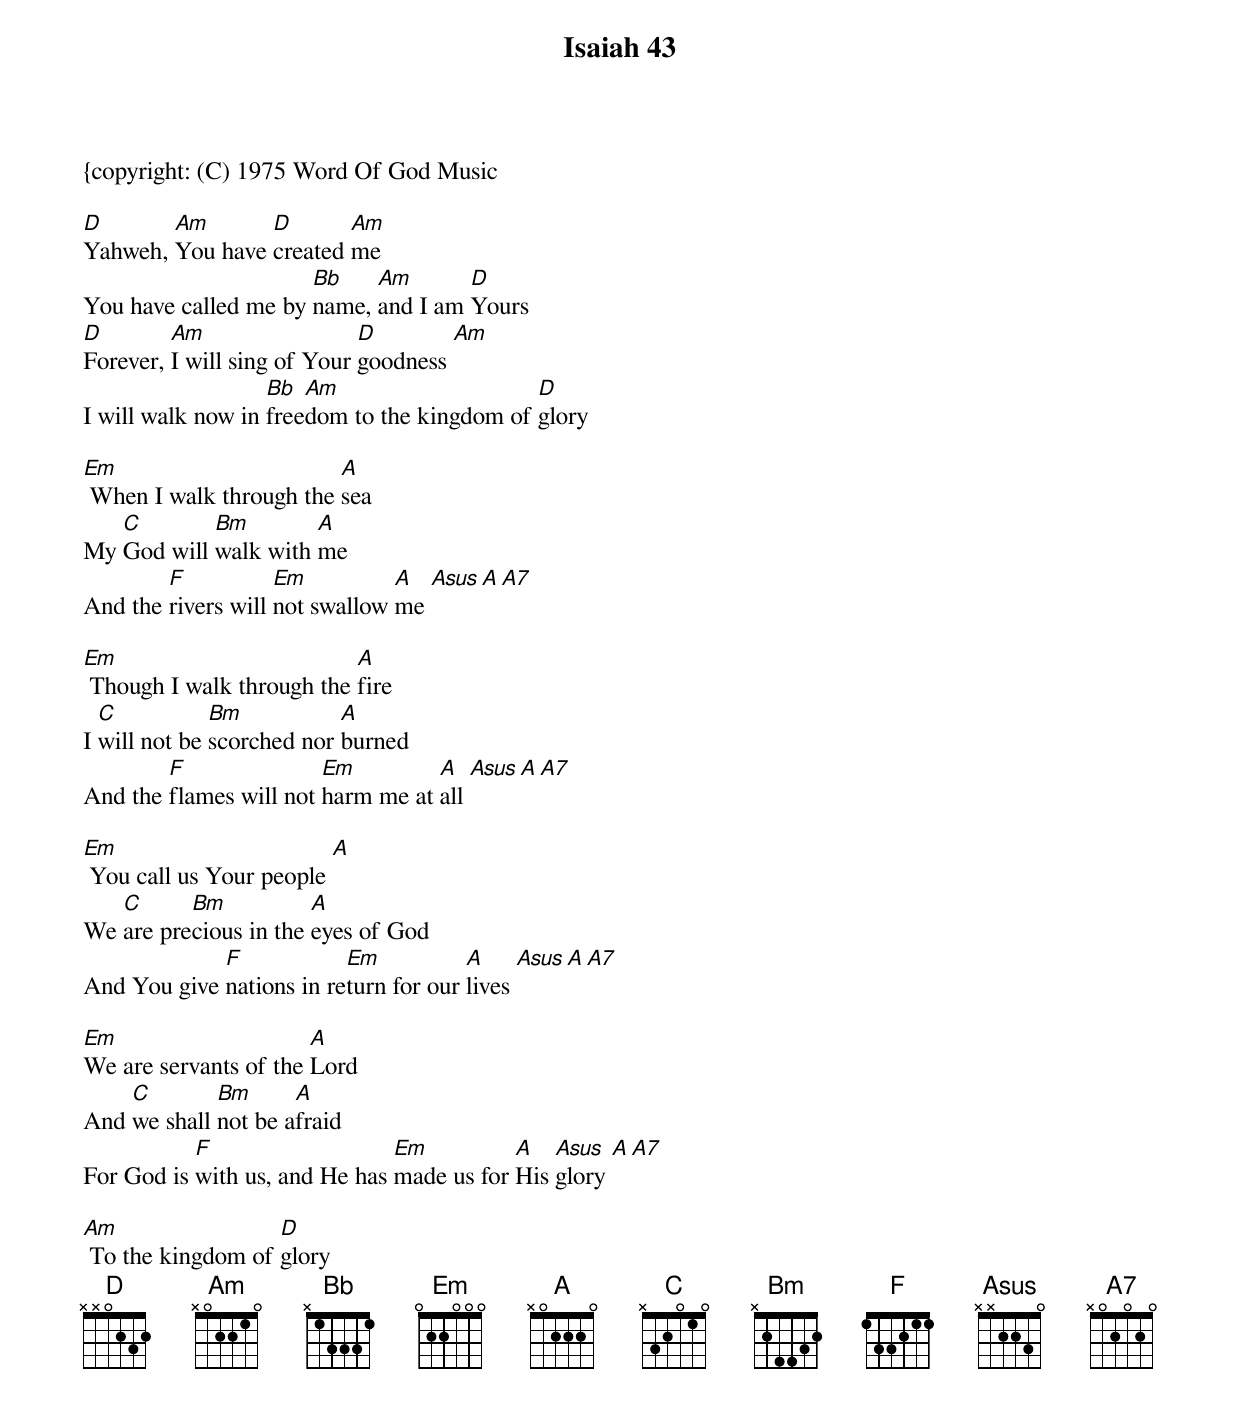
{title: Isaiah 43}
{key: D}
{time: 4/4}
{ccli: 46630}
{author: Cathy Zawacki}
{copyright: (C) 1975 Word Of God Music

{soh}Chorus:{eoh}
[D]Yahweh, [Am]You have [D]created [Am]me
You have called me by [Bb]name, [Am]and I am [D]Yours
[D]Forever, [Am]I will sing of Your [D]goodness [Am]
I will walk now in [Bb]free[Am]dom to the kingdom of [D]glory

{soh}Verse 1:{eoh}
[Em] When I walk through the [A]sea
My [C]God will [Bm]walk with [A]me
And the [F]rivers will [Em]not swallow [A]me [Asus][A][A7]

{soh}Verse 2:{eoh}
[Em] Though I walk through the [A]fire
I [C]will not be [Bm]scorched nor [A]burned
And the [F]flames will not [Em]harm me at [A]all [Asus][A][A7]

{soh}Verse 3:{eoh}
[Em] You call us Your people [A]
We [C]are pre[Bm]cious in the [A]eyes of God
And You give [F]nations in re[Em]turn for our [A]lives [Asus][A][A7]

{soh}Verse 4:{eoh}
[Em]We are servants of the [A]Lord
And [C]we shall [Bm]not be a[A]fraid
For God is [F]with us, and He has [Em]made us for [A]His [Asus]glory [A][A7]

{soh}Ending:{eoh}
[Am] To the kingdom of [D]glory
